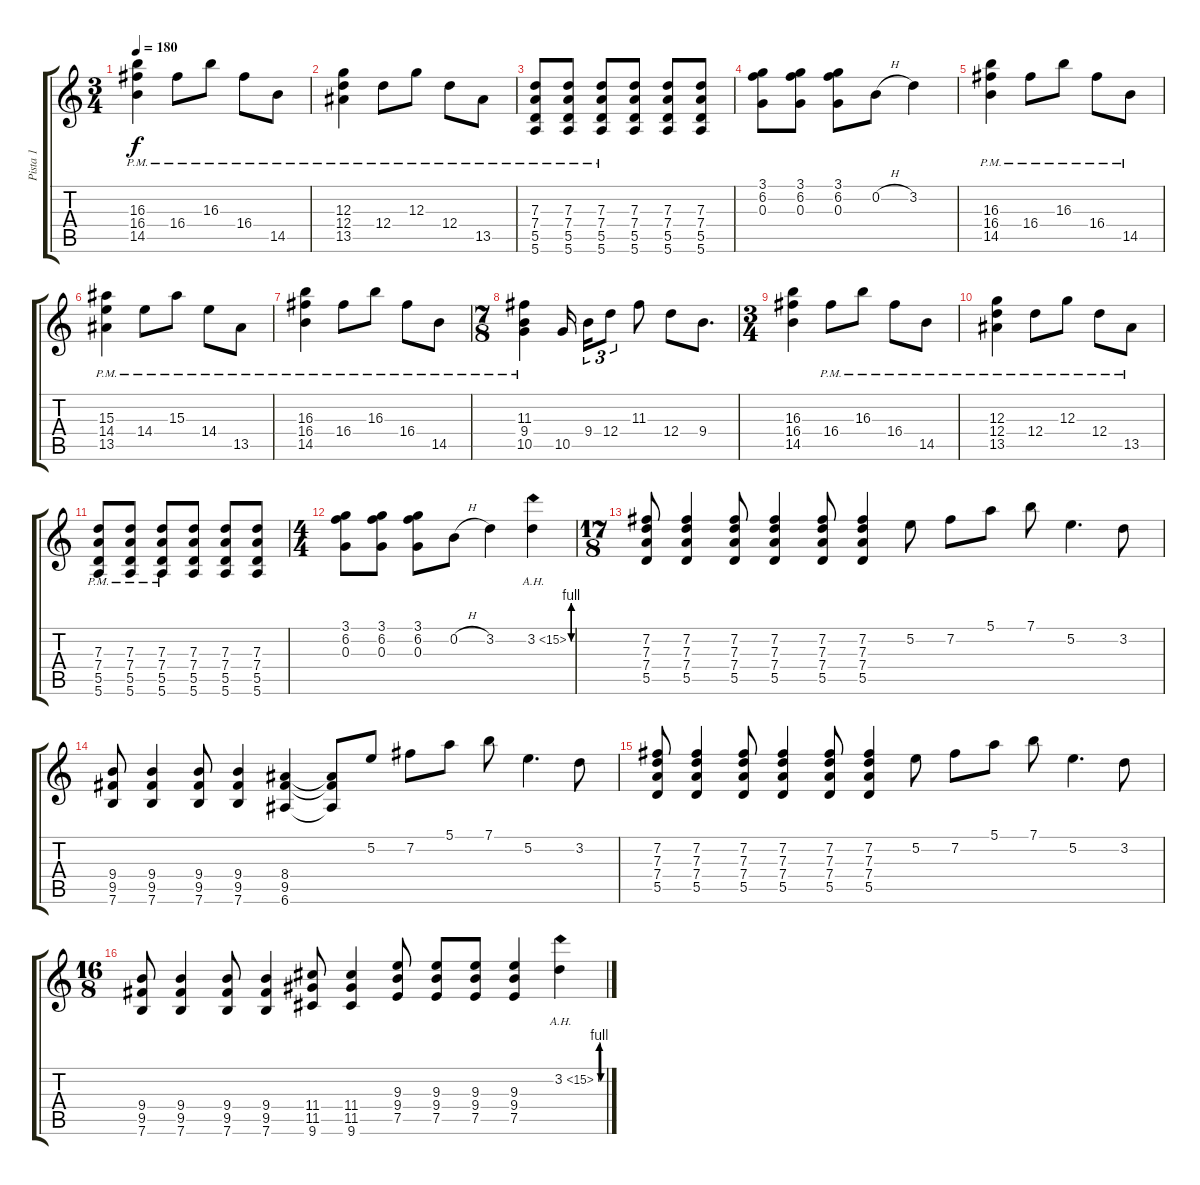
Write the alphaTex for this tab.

\track ("Pista 1" "Pista 1") {instrument overdrivenguitar}
\staff {score tabs}
\tuning (E4 B3 G3 D3 A2 E2) {hide}
\ts (3 4)
\tempo 180
\clef g2
\ks c
(16.3{pm} 16.4{pm} 14.5{pm}).4{dy f} 16.4{pm}.8 16.3{pm}.8 16.4{pm}.8 14.5{pm}.8 |
(12.3{pm} 12.4{pm} 13.5{pm}).4 12.4{pm}.8 12.3{pm}.8 12.4{pm}.8 13.5{pm}.8 |
(7.3{pm} 7.4{pm} 5.5{pm} 5.6{pm}).8 (7.3{pm} 7.4{pm} 5.5{pm} 5.6{pm}).8 (7.3{pm} 7.4{pm} 5.5{pm} 5.6{pm}).8 (7.3 7.4 5.5 5.6).8 (7.3 7.4 5.5 5.6).8 (7.3 7.4 5.5 5.6).8 |
(3.1 6.2 0.3).8 (3.1 6.2 0.3).8 (3.1 6.2 0.3).8 0.2{h}.8 3.2.4 |
(16.3{pm} 16.4{pm} 14.5{pm}).4 16.4{pm}.8 16.3{pm}.8 16.4{pm}.8 14.5{pm}.8 |
(15.3{pm} 14.4{pm} 13.5{pm}).4 14.4{pm}.8 15.3{pm}.8 14.4{pm}.8 13.5{pm}.8 |
(16.3{pm} 16.4{pm} 14.5{pm}).4 16.4{pm}.8 16.3{pm}.8 16.4{pm}.8 14.5{pm}.8 |
\ts (7 8)
(11.3{pm} 9.4{pm} 10.5{pm}).4 10.5.16{beam splitsecondary} 9.4.16{tu (3 2)} 12.4.8{tu (3 2)} 11.3.8 12.4.8 9.4.8{d} |
\ts (3 4)
(16.3 16.4 14.5).4 16.4{pm}.8 16.3{pm}.8 16.4{pm}.8 14.5{pm}.8 |
(12.3{pm} 12.4{pm} 13.5{pm}).4 12.4{pm}.8 12.3{pm}.8 12.4{pm}.8 13.5{pm}.8 |
(7.3{pm} 7.4{pm} 5.5{pm} 5.6{pm}).8 (7.3{pm} 7.4{pm} 5.5{pm} 5.6{pm}).8 (7.3{pm} 7.4{pm} 5.5{pm} 5.6{pm}).8 (7.3 7.4 5.5 5.6).8 (7.3 7.4 5.5 5.6).8 (7.3 7.4 5.5 5.6).8 |
\ts (4 4)
(3.1 6.2 0.3).8 (3.1 6.2 0.3).8 (3.1 6.2 0.3).8 0.2{h}.8 3.2.4 3.2{be (custom 0 0 10 4 20 4 30 0 60 0) ah 12}.4 |
\ts (17 8)
(7.2 7.3 7.4 5.5).8 (7.2 7.3 7.4 5.5).4 (7.2 7.3 7.4 5.5).8 (7.2 7.3 7.4 5.5).4 (7.2 7.3 7.4 5.5).8 (7.2 7.3 7.4 5.5).4 5.2.8 7.2.8 5.1.8 7.1.8 5.2.4{d} 3.2.8 |
(9.4 9.5 7.6).8 (9.4 9.5 7.6).4 (9.4 9.5 7.6).8 (9.4 9.5 7.6).4 (8.4 9.5 6.6).4 (8.4{t} 9.5{t} 6.6{t}).8 5.2.8 7.2.8 5.1.8 7.1.8 5.2.4{d} 3.2.8 |
(7.2 7.3 7.4 5.5).8 (7.2 7.3 7.4 5.5).4 (7.2 7.3 7.4 5.5).8 (7.2 7.3 7.4 5.5).4 (7.2 7.3 7.4 5.5).8 (7.2 7.3 7.4 5.5).4 5.2.8 7.2.8 5.1.8 7.1.8 5.2.4{d} 3.2.8 |
\ts (16 8)
(9.4 9.5 7.6).8 (9.4 9.5 7.6).4 (9.4 9.5 7.6).8 (9.4 9.5 7.6).4 (11.4 11.5 9.6).8 (11.4 11.5 9.6).4 (9.3 9.4 7.5).8 (9.3 9.4 7.5).8 (9.3 9.4 7.5).8 (9.3 9.4 7.5).4 3.2{be (custom 0 0 10 4 20 4 30 0 60 0) ah 12}.4
